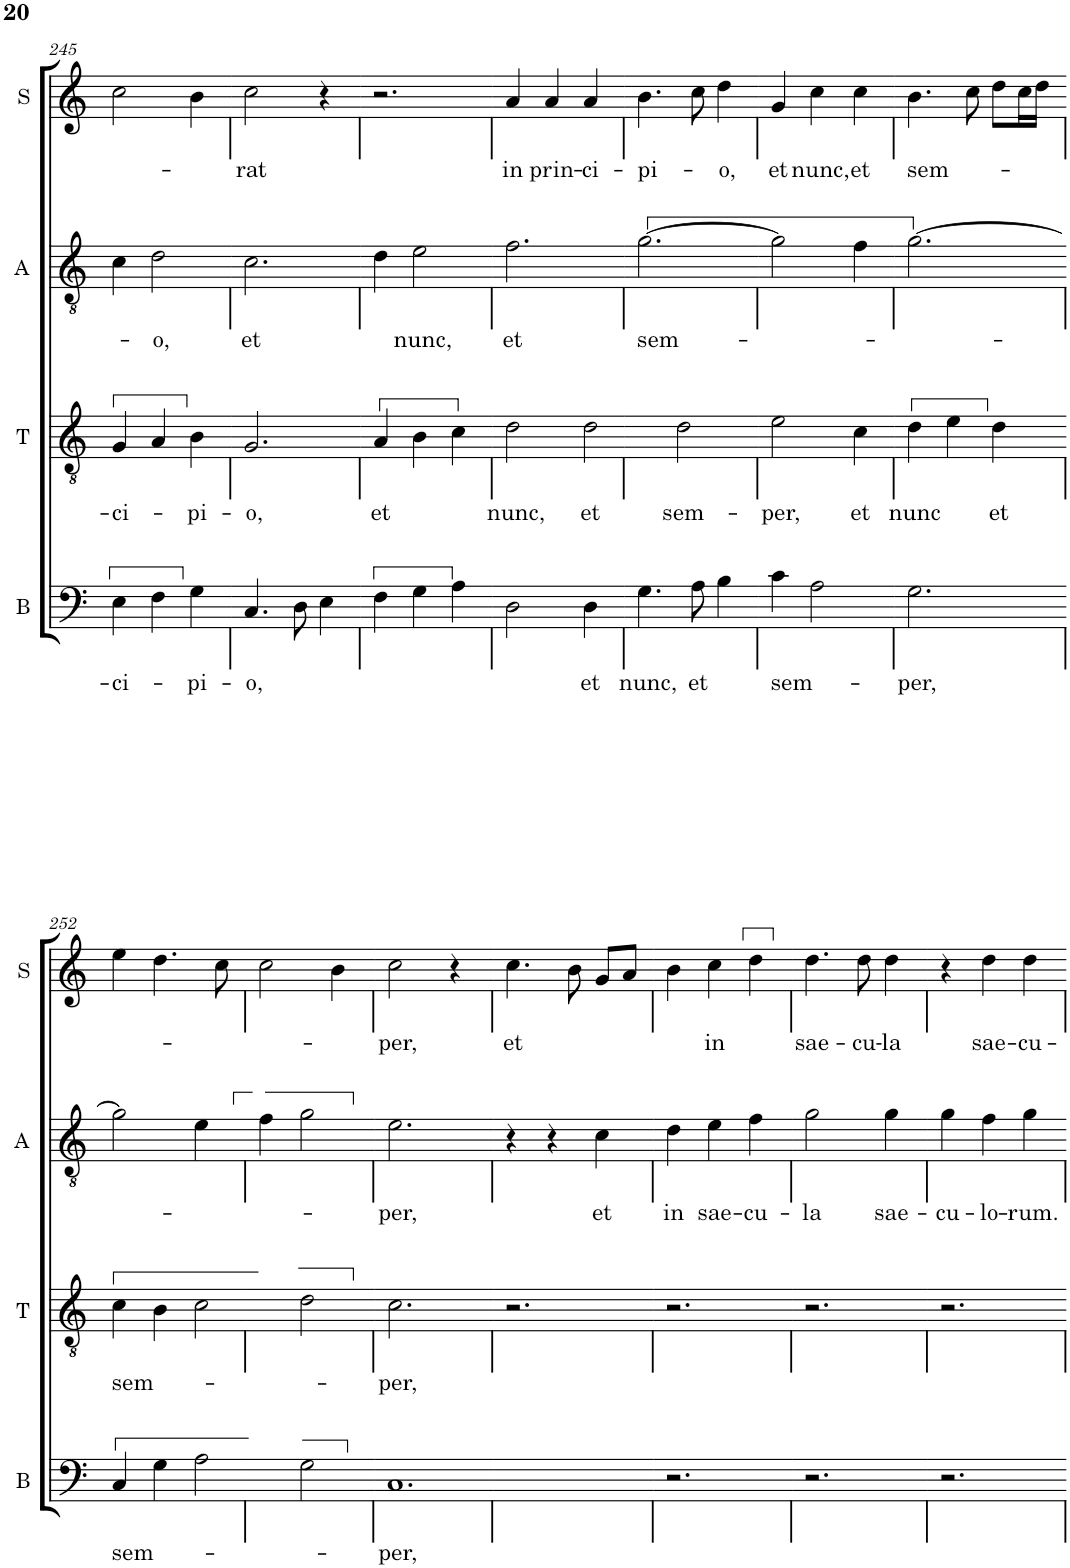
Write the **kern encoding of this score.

**kern	**text	**kern	**text	**kern	**text	**kern	**text
*part4	*part4	*part3	*part3	*part2	*part2	*part1	*part1
*staff4	*staff4	*staff3	*staff3	*staff2	*staff2	*staff1	*staff1
*I"B	*	*I"T	*	*I"A	*	*I"S	*
*I'B	*	*I'T	*	*I'A	*	*I'S	*
!!LO:PB:g=z
*clefF4	*	*clefGv2	*	*clefGv2	*	*clefG2	*
*k[]	*	*k[]	*	*k[]	*	*k[]	*
*M3/4	*	*M3/4	*	*M3/4	*	*M3/4	*
=245	=245	=245	=245	=245	=245	=245	=245
!	!LO:LY:b	!	!LO:LY:b	!	!	!	!
4E\	-ci-	4G/	-ci-	4c\	.	2cc\	.
!	!	!	!	!	!LO:LY:b	!	!
4F\	.	4A/	.	2d\	-o,	.	.
!	!LO:LY:b	!	!LO:LY:b	!	!	!	!
4G\	-pi-	4B\	-pi-	.	.	4b\	.
=246	=246	=246	=246	=246	=246	=246	=246
!	!LO:LY:b	!	!LO:LY:b	!	!LO:LY:b	!	!LO:LY:b
4.C/	-o,	2.G/	-o,	2.c\	et	2cc\	-rat
8D\	.	.	.	.	.	.	.
4E\	.	.	.	.	.	4r	.
=247	=247	=247	=247	=247	=247	=247	=247
!	!	!	!LO:LY:b	!	!	!	!
4F\	.	4A/	et	4d\	.	2.r	.
!	!	!	!	!	!LO:LY:b	!	!
4G\	.	4B\	.	2e\	nunc,	.	.
4A\	.	4c\	.	.	.	.	.
=248	=248	=248	=248	=248	=248	=248	=248
!	!	!	!LO:LY:b	!	!LO:LY:b	!	!LO:LY:b
2D\	.	2d\	nunc,	2.f\	et	4a/	in
!	!	!	!	!	!	!	!LO:LY:b
.	.	.	.	.	.	4a/	prin-
!	!LO:LY:b	!	!LO:LY:b	!	!	!	!LO:LY:b
4D\	et	[4d\	et	.	.	4a/	-ci-
=249	=249	=249	=249	=249	=249	=249	=249
!	!LO:LY:b	!	!	!	!LO:LY:b	!	!LO:LY:b
4.G\	nunc,	4d\]	.	[2.g\	sem-	4.b\	-pi-
!	!	!	!LO:LY:b	!	!	!	!
.	.	2d\	sem-	.	.	.	.
!	!LO:LY:b	!	!	!	!	!	!
8A\	et	.	.	.	.	8cc\	.
!	!	!	!	!	!	!	!LO:LY:b
4B\	.	.	.	.	.	4dd\	-o,
=250	=250	=250	=250	=250	=250	=250	=250
!	!LO:LY:b	!	!LO:LY:b	!	!	!	!LO:LY:b
4c\	sem-	2e\	-per,	2g\]	.	4g/	et
!	!	!	!	!	!	!	!LO:LY:b
2A\	.	.	.	.	.	4cc\	nunc,
!	!	!	!LO:LY:b	!	!	!	!LO:LY:b
.	.	4c\	et	4f\	.	4cc\	et
=251	=251	=251	=251	=251	=251	=251	=251
!	!LO:LY:b	!	!LO:LY:b	!	!	!	!LO:LY:b
2.G\	-per,	4d\	nunc	[2.g\	.	4.b\	sem-
.	.	4e\	.	.	.	.	.
.	.	.	.	.	.	8cc\	.
!	!	!	!LO:LY:b	!	!	!	!
.	.	4d\	et	.	.	8dd\L	.
.	.	.	.	.	.	16cc\L	.
.	.	.	.	.	.	16dd\JJ	.
!!LO:LB:g=z
=252	=252	=252	=252	=252	=252	=252	=252
!	!LO:LY:b	!	!LO:LY:b	!	!	!	!
4C/	sem-	4c\	sem-	2g\]	.	4ee\	.
4G\	.	4B\	.	.	.	4.dd\	.
[4A\	.	[4c\	.	4e\	.	.	.
.	.	.	.	.	.	8cc\	.
=253	=253	=253	=253	=253	=253	=253	=253
4A\]	.	4c\]	.	4f\	.	2cc\	.
2G\	.	2d\	.	2g\	.	.	.
.	.	.	.	.	.	4b\	.
=254	=254	=254	=254	=254	=254	=254	=254
!	!LO:LY:b	!	!LO:LY:b	!	!LO:LY:b	!	!LO:LY:b
[2.C	-per,	2.c\	-per,	2.e\	-per,	2cc\	-per,
.	.	.	.	.	.	4r	.
=255	=255	=255	=255	=255	=255	=255	=255
!	!	!	!	!	!	!	!LO:LY:b
2.C/]	.	2.r	.	4r	.	4.cc\	et
.	.	.	.	4r	.	.	.
.	.	.	.	.	.	8b\	.
!	!	!	!	!	!LO:LY:b	!	!
.	.	.	.	4c\	et	8g/L	.
.	.	.	.	.	.	8a/J	.
=256	=256	=256	=256	=256	=256	=256	=256
!	!	!	!	!	!LO:LY:b	!	!
2.r	.	2.r	.	4d\	in	4b\	.
!	!	!	!	!	!LO:LY:b	!	!LO:LY:b
.	.	.	.	4e\	sae-	4cc\	in
!	!	!	!	!	!LO:LY:b	!	!
.	.	.	.	4f\	-cu-	4dd\	.
=257	=257	=257	=257	=257	=257	=257	=257
!	!	!	!	!	!LO:LY:b	!	!LO:LY:b
2.r	.	2.r	.	2g\	-la	4.dd\	sae-
!	!	!	!	!	!	!	!LO:LY:b
.	.	.	.	.	.	8dd\	-cu-
!	!	!	!	!	!LO:LY:b	!	!LO:LY:b
.	.	.	.	4g\	sae-	4dd\	-la
=258	=258	=258	=258	=258	=258	=258	=258
!	!	!	!	!	!LO:LY:b	!	!
2.r	.	2.r	.	4g\	-cu-	4r	.
!	!	!	!	!	!LO:LY:b	!	!LO:LY:b
.	.	.	.	4f\	-lo-	4dd\	sae-
!	!	!	!	!	!LO:LY:b	!	!LO:LY:b
.	.	.	.	4g\	-rum.	4dd\	-cu-
=	=	=	=	=	=	=	=
*-	*-	*-	*-	*-	*-	*-	*-
